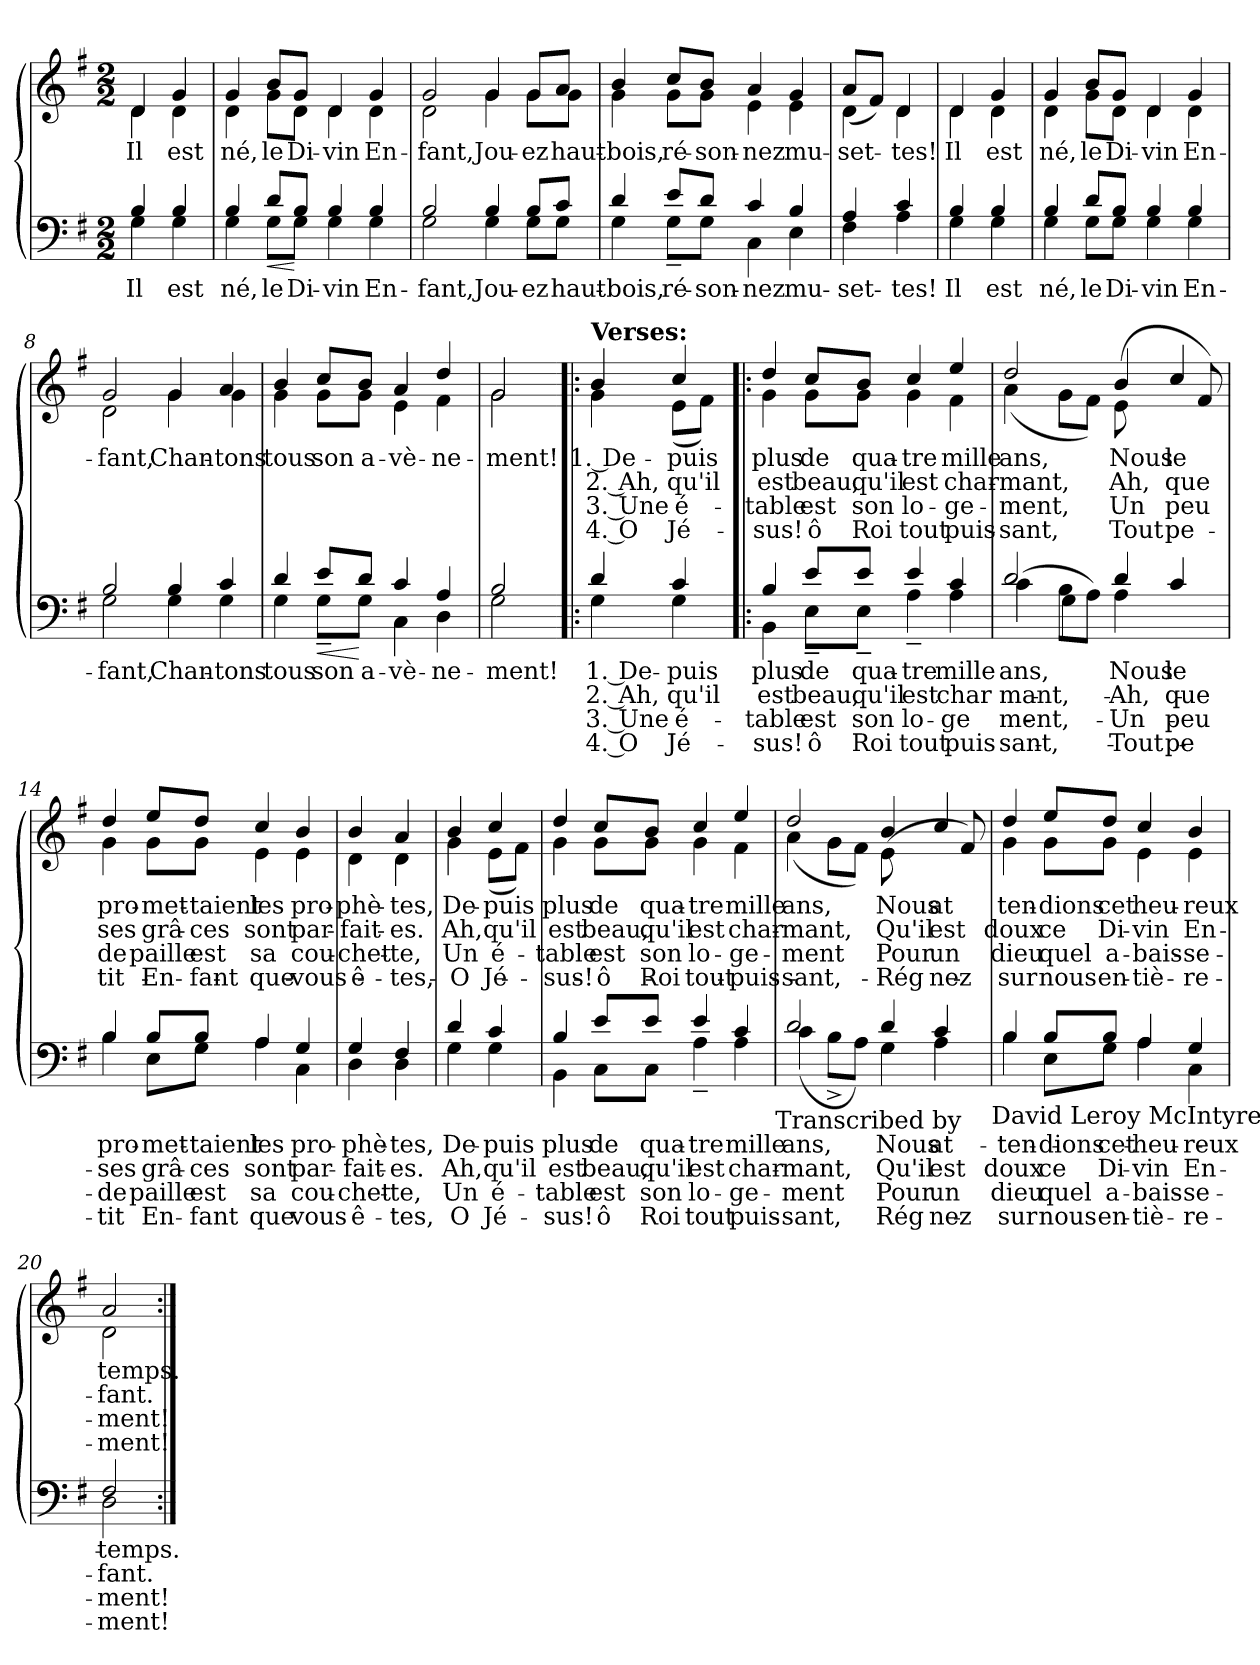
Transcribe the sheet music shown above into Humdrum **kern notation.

**kern	**text	**text	**text	**text	**dynam	**kern	**text	**text	**text	**text
*part2	*part2	*part2	*part2	*part2	*part2	*part1	*part1	*part1	*part1	*part1
*staff2	*staff2	*staff2	*staff2	*staff2	*staff2	*staff1	*staff1	*staff1	*staff1	*staff1
*clefF4	*	*	*	*	*	*clefG2	*	*	*	*
*k[f#]	*	*	*	*	*	*k[f#]	*	*	*	*
*G:	*	*	*	*	*	*G:	*	*	*	*
*M2/2	*	*	*	*	*	*M2/2	*	*	*	*
=1	=1	=1	=1	=1	=1	=1	=1	=1	=1	=1
!	!LO:LY:a	!	!	!	!	!	!LO:LY:b	!	!	!
*^	*	*	*	*	*	*^	*	*	*	*
4B/	4G\	Il	.	.	.	.	4d/	4d\	Il	.	.	.
!	!	!LO:LY:a	!	!	!	!	!	!	!LO:LY:b	!	!	!
4B/	4G\	est	.	.	.	.	4g/	4d\	est	.	.	.
=2	=2	=2	=2	=2	=2	=2	=2	=2	=2	=2	=2	=2
!	!	!LO:LY:a	!	!	!	!	!	!	!LO:LY:b	!	!	!
4B/	4G\	né,	.	.	.	.	4g/	4d\	né,	.	.	.
!	!	!LO:LY:a	!	!	!	!LO:HP:b	!	!	!LO:LY:b	!	!	!
8d/L	8G\L	le	.	.	.	<	8b/L	8g\L	le	.	.	.
!	!	!LO:LY:a	!	!	!	!	!	!	!LO:LY:b	!	!	!
8B/J	8G\J	Di-	.	.	.	[	8g/J	8d\J	Di-	.	.	.
!	!	!LO:LY:a:rj	!	!	!	!	!	!	!LO:LY:b:rj	!	!	!
4B/	4G\	-vin	.	.	.	.	4d/	4d\	-vin	.	.	.
!	!	!LO:LY:a	!	!	!	!	!	!	!LO:LY:b	!	!	!
4B/	4G\	En-	.	.	.	.	4g/	4d\	En-	.	.	.
=3	=3	=3	=3	=3	=3	=3	=3	=3	=3	=3	=3	=3
!	!	!LO:LY:a	!	!	!	!	!	!	!LO:LY:b	!	!	!
2B/	2G\	-fant,	.	.	.	.	2g/	2d\	-fant,	.	.	.
!	!	!LO:LY:a	!	!	!	!	!	!	!LO:LY:b	!	!	!
4B/	4G\	Jou-	.	.	.	.	4g/	4g\	Jou-	.	.	.
!	!	!LO:LY:a	!	!	!	!	!	!	!LO:LY:b	!	!	!
8B/L	8G\L	-ez	.	.	.	.	8g/L	8g\L	-ez	.	.	.
!	!	!LO:LY:a	!	!	!	!	!	!	!LO:LY:b	!	!	!
8c/J	8G\J	haut-	.	.	.	.	8a/J	8g\J	haut-	.	.	.
=4	=4	=4	=4	=4	=4	=4	=4	=4	=4	=4	=4	=4
!	!	!LO:LY:a	!	!	!	!	!	!	!LO:LY:b	!	!	!
4d/	4G\	-bois,	.	.	.	.	4b/	4g\	-bois,	.	.	.
!	!	!LO:LY:a	!	!	!	!	!	!	!LO:LY:b	!	!	!
8e/L	8G~<\L	ré-	.	.	.	.	8cc/L	8g\L	ré-	.	.	.
!	!	!LO:LY:a	!	!	!	!	!	!	!LO:LY:b	!	!	!
8d/J	8G\J	-son-	.	.	.	.	8b/J	8g\J	-son-	.	.	.
!	!	!LO:LY:a:rj	!	!	!	!	!	!	!LO:LY:b:rj	!	!	!
4c/	4C\	-nez	.	.	.	.	4a/	4e\	-nez	.	.	.
!	!	!LO:LY:a	!	!	!	!	!	!	!LO:LY:b	!	!	!
4B/	4E\	mu-	.	.	.	.	4g/	4e\	mu-	.	.	.
=5	=5	=5	=5	=5	=5	=5	=5	=5	=5	=5	=5	=5
!	!	!LO:LY:a	!	!	!	!	!	!	!LO:LY:b	!	!	!
4F#\	4A/	-set-	.	.	.	.	4d\	(>8a/L	-set-	.	.	.
.	.	.	.	.	.	.	.	8f#/J)	.	.	.	.
!	!	!LO:LY:a	!	!	!	!	!	!	!LO:LY:b	!	!	!
4A\	4c/	-tes!	.	.	.	.	4d\	4d/	-tes!	.	.	.
!!LO:LB:g=z	!!
=6	=6	=6	=6	=6	=6	=6	=6	=6	=6	=6	=6	=6
!	!	!LO:LY:a	!	!	!	!	!	!	!LO:LY:b	!	!	!
4B/	4G\	Il	.	.	.	.	4d/	4d\	Il	.	.	.
!	!	!LO:LY:a	!	!	!	!	!	!	!LO:LY:b	!	!	!
4B/	4G\	est	.	.	.	.	4g/	4d\	est	.	.	.
=7	=7	=7	=7	=7	=7	=7	=7	=7	=7	=7	=7	=7
!	!	!LO:LY:a	!	!	!	!	!	!	!LO:LY:b	!	!	!
4B/	4G\	né,	.	.	.	.	4g/	4d\	né,	.	.	.
!	!	!LO:LY:a	!	!	!	!	!	!	!LO:LY:b	!	!	!
8d/L	8G\L	le	.	.	.	.	8b/L	8g\L	le	.	.	.
!	!	!LO:LY:a	!	!	!	!	!	!	!LO:LY:b	!	!	!
8B/J	8G\J	Di-	.	.	.	.	8g/J	8d\J	Di-	.	.	.
!	!	!LO:LY:a	!	!	!	!	!	!	!LO:LY:b	!	!	!
4B/	4G\	-vin	.	.	.	.	4d/	4d\	-vin	.	.	.
!	!	!LO:LY:a	!	!	!	!	!	!	!LO:LY:b	!	!	!
4B/	4G\	En-	.	.	.	.	4g/	4d\	En-	.	.	.
=8	=8	=8	=8	=8	=8	=8	=8	=8	=8	=8	=8	=8
!	!	!LO:LY:a	!	!	!	!	!	!	!LO:LY:b	!	!	!
2B/	2G\	-fant,	.	.	.	.	2g/	2d\	-fant,	.	.	.
!	!	!LO:LY:a	!	!	!	!	!	!	!LO:LY:b	!	!	!
4B/	4G\	Chan-	.	.	.	.	4g/	4g\	Chan-	.	.	.
!	!	!LO:LY:a	!	!	!	!	!	!	!LO:LY:b	!	!	!
4c/	4G\	-tons	.	.	.	.	4a/	4g\	-tons	.	.	.
=9	=9	=9	=9	=9	=9	=9	=9	=9	=9	=9	=9	=9
!	!	!LO:LY:a	!	!	!	!	!	!	!LO:LY:b	!	!	!
4d/	4G\	tous	.	.	.	.	4b/	4g\	tous	.	.	.
!	!	!LO:LY:a	!	!	!	!LO:HP:b	!	!	!LO:LY:b	!	!	!
8e/L	8G~<\L	son	.	.	.	<	8cc/L	8g\L	son	.	.	.
!	!	!LO:LY:a	!	!	!	!	!	!	!LO:LY:b	!	!	!
8d/J	8G\J	a-	.	.	.	[	8b/J	8g\J	a-	.	.	.
!	!	!LO:LY:a	!	!	!	!	!	!	!LO:LY:b	!	!	!
4c/	4C\	-vè-	.	.	.	.	4a/	4e\	-vè-	.	.	.
!	!	!LO:LY:a	!	!	!	!	!	!	!LO:LY:b	!	!	!
4A/	4D\	-ne-	.	.	.	.	4dd/	4f#\	-ne-	.	.	.
=10	=10	=10	=10	=10	=10	=10	=10	=10	=10	=10	=10	=10
!	!	!LO:LY:a	!	!	!	!	!	!	!LO:LY:b	!	!	!
2G\	2B/	-ment!	.	.	.	.	2g\	2g/	-ment!	.	.	.
!!LO:LB:g=z	!!
=11!:	=11!:	=11!:	=11!:	=11!:	=11!:	=11!:	=11!:	=11!:	=11!:	=11!:	=11!:	=11!:
!	!	!	!	!	!	!	!LO:TX:a:B:t=Verses&colon;	!	!	!	!	!
!	!	!LO:LY:a:rj	!LO:LY:a:rj	!LO:LY:a:rj	!LO:LY:a:rj	!	!	!	!LO:LY:b:rj	!LO:LY:b:rj	!LO:LY:b:rj	!LO:LY:b:rj
4d/	4G\	1. De-	2. Ah,	3. Une	4. O	.	4b/	4g\	1. De-	2. Ah,	3. Une	4. O
!	!	!LO:LY:a	!LO:LY:a	!LO:LY:a	!LO:LY:a	!	!	!	!LO:LY:b	!LO:LY:b	!LO:LY:b	!LO:LY:b
4c/	4G\	-puis	qu'il	é-	Jé-	.	4cc/	(<8e\L	-puis	qu'il	é-	Jé-
.	.	.	.	.	.	.	.	8f#\J)	.	.	.	.
=12	=12	=12	=12	=12	=12	=12	=12	=12	=12	=12	=12	=12
!	!	!LO:LY:a	!LO:LY:a	!LO:LY:a	!LO:LY:a	!	!	!	!LO:LY:b	!LO:LY:b	!LO:LY:b	!LO:LY:b
4B/	4BB\	plus	est	-table	-sus!	.	4dd/	4g\	plus	est	-table	-sus!
!	!	!LO:LY:a	!LO:LY:a	!LO:LY:a	!LO:LY:a	!	!	!	!LO:LY:b	!LO:LY:b	!LO:LY:b	!LO:LY:b
8e/L	8E~<\L	de	beau,	est	ô	.	8cc/L	8g\L	de	beau,	est	ô
!	!	!LO:LY:a	!LO:LY:a	!LO:LY:a	!LO:LY:a	!	!	!	!LO:LY:b	!LO:LY:b	!LO:LY:b	!LO:LY:b
8e/J	8E~<\J	qua-	qu'il	son	Roi	.	8b/J	8g\J	qua-	qu'il	son	Roi
!	!	!LO:LY:a	!LO:LY:a	!LO:LY:a	!LO:LY:a	!	!	!	!LO:LY:b	!LO:LY:b	!LO:LY:b	!LO:LY:b
4e/	4A~<\	-tre	est	lo-	tout	.	4cc/	4g\	-tre	est	lo-	tout
!	!	!LO:LY:a	!LO:LY:a	!LO:LY:a	!LO:LY:a	!	!	!	!LO:LY:b	!LO:LY:b	!LO:LY:b	!LO:LY:b
4c/	4A\	mille	char-	-ge-	puis-	.	4ee/	4f#\	mille	char-	-ge-	puis-
=13	=13	=13	=13	=13	=13	=13	=13	=13	=13	=13	=13	=13
!	!	!LO:LY:a	!LO:LY:a	!LO:LY:a	!LO:LY:a	!	!	!	!LO:LY:b	!LO:LY:b	!LO:LY:b	!LO:LY:b
*^	*^	*	*	*	*	*	*	*^	*	*	*	*
16ryy	2d/	(<4c\	4ryy	ans,	-mant,	-ment,	-sant,	.	2dd/	(<4a\	4ryy	ans,	-mant,	-ment,	-sant,
2...ryy	.	.	.	.	.	.	.	.	.	.	.	.	.	.	.
.	.	8B\L	4G\	.	.	.	.	.	.	8g\L	4g\	.	.	.	.
.	.	8A\J)	.	.	.	.	.	.	.	8f#\J)	.	.	.	.	.
!	!	!	!	!LO:LY:a	!LO:LY:a	!LO:LY:a	!LO:LY:a	!	!	!	!	!LO:LY:b	!LO:LY:b	!LO:LY:b	!LO:LY:b
.	4A\	4d/	4ryy	Nous	Ah,	Un	Tout	.	(<8e\	4b/	4ryy	Nous	Ah,	Un	Tout
.	.	.	.	.	.	.	.	.	4ryy	.	.	.	.	.	.
!	!	!	!	!LO:LY:a	!LO:LY:a	!LO:LY:a	!LO:LY:a	!	!	!	!	!LO:LY:b	!LO:LY:b	!LO:LY:b	!LO:LY:b
.	4ryy	4ryy	4c/	le	que	peu	pe-	.	.	4ryy	4cc/	le	que	peu	pe-
.	.	.	.	.	.	.	.	.	8f#/)	.	.	.	.	.	.
*v	*v	*v	*v	*	*	*	*	*	*	*	*	*	*	*	*
*	*	*	*	*	*	*v	*v	*v	*	*	*	*
=14	=14	=14	=14	=14	=14	=14	=14	=14	=14	=14
!	!LO:LY:a	!LO:LY:a	!LO:LY:a	!LO:LY:a	!	!	!LO:LY:b	!LO:LY:b	!LO:LY:b	!LO:LY:b
*^	*	*	*	*	*	*^	*	*	*	*
4B/	4B\	pro-	ses	de	-tit	.	4dd/	4g\	pro-	ses	de	-tit
!	!	!LO:LY:a	!LO:LY:a	!LO:LY:a	!LO:LY:a	!	!	!	!LO:LY:b	!LO:LY:b	!LO:LY:b	!LO:LY:b
8B/L	8E\L	-met-	grâ-	paille	En-	.	8ee/L	8g\L	-met-	grâ-	paille	En-
!	!	!LO:LY:a	!LO:LY:a	!LO:LY:a	!LO:LY:a	!	!	!	!LO:LY:b	!LO:LY:b	!LO:LY:b	!LO:LY:b
8B/J	8G\J	-taient	-ces	est	-fant	.	8dd/J	8g\J	-taient	-ces	est	-fant
!	!	!LO:LY:a	!LO:LY:a	!LO:LY:a	!LO:LY:a	!	!	!	!LO:LY:b	!LO:LY:b	!LO:LY:b	!LO:LY:b
4A/	4A\	les	sont	sa	que	.	4cc/	4e\	les	sont	sa	que
!	!	!LO:LY:a	!LO:LY:a	!LO:LY:a	!LO:LY:a	!	!	!	!LO:LY:b	!LO:LY:b	!LO:LY:b	!LO:LY:b
4G/	4C\	pro-	par-	cou-	vous	.	4b/	4e\	pro-	par-	cou-	vous
=15	=15	=15	=15	=15	=15	=15	=15	=15	=15	=15	=15	=15
!	!	!LO:LY:a	!LO:LY:a	!LO:LY:a	!LO:LY:a	!	!	!	!LO:LY:b	!LO:LY:b	!LO:LY:b	!LO:LY:b
4D\	4G/	-phè-	-fait-	-chet-	ê-	.	4d\	4b/	-phè-	-fait-	-chet-	ê-
!	!	!LO:LY:a	!LO:LY:a	!LO:LY:a	!LO:LY:a	!	!	!	!LO:LY:b	!LO:LY:b	!LO:LY:b	!LO:LY:b
4D\	4F#/	-tes,	-es.	-te,	-tes,	.	4d\	4a/	-tes,	-es.	-te,	-tes,
!!LO:LB:g=z	!!
=16	=16	=16	=16	=16	=16	=16	=16	=16	=16	=16	=16	=16
!	!	!LO:LY:a	!LO:LY:a	!LO:LY:a	!LO:LY:a	!	!	!	!LO:LY:b	!LO:LY:b	!LO:LY:b	!LO:LY:b
4d/	4G\	De-	Ah,	Un	O	.	4b/	4g\	De-	Ah,	Un	O
!	!	!LO:LY:a	!LO:LY:a	!LO:LY:a	!LO:LY:a	!	!	!	!LO:LY:b	!LO:LY:b	!LO:LY:b	!LO:LY:b
4c/	4G\	-puis	qu'il	é-	Jé-	.	4cc/	(<8e\L	-puis	qu'il	é-	Jé-
.	.	.	.	.	.	.	.	8f#\J)	.	.	.	.
=17	=17	=17	=17	=17	=17	=17	=17	=17	=17	=17	=17	=17
!	!	!LO:LY:a	!LO:LY:a	!LO:LY:a	!LO:LY:a	!	!	!	!LO:LY:b	!LO:LY:b	!LO:LY:b	!LO:LY:b
4B/	4BB\	plus	est	-table	-sus!	.	4dd/	4g\	plus	est	-table	-sus!
!	!	!LO:LY:a	!LO:LY:a	!LO:LY:a	!LO:LY:a	!	!	!	!LO:LY:b	!LO:LY:b	!LO:LY:b	!LO:LY:b
8e/L	8C\L	de	beau,	est	ô	.	8cc/L	8g\L	de	beau,	est	ô
!	!	!LO:LY:a	!LO:LY:a	!LO:LY:a	!LO:LY:a	!	!	!	!LO:LY:b	!LO:LY:b	!LO:LY:b	!LO:LY:b
8e/J	8C\J	qua-	qu'il	son	Roi	.	8b/J	8g\J	qua-	qu'il	son	Roi
!	!	!LO:LY:a	!LO:LY:a	!LO:LY:a	!LO:LY:a	!	!	!	!LO:LY:b	!LO:LY:b	!LO:LY:b	!LO:LY:b
4e/	4A~<\	-tre	est	lo-	tout	.	4cc/	4g\	-tre	est	lo-	tout
!	!	!LO:LY:a	!LO:LY:a	!LO:LY:a	!LO:LY:a	!	!	!	!LO:LY:b	!LO:LY:b	!LO:LY:b	!LO:LY:b
4c/	4A\	mille	char-	-ge-	puis-	.	4ee/	4f#\	mille	char-	-ge-	puis-
!	!LO:TX:b:t=Transcribed by	!	!	!	!	!	!	!	!	!	!	!
=18	=18	=18	=18	=18	=18	=18	=18	=18	=18	=18	=18	=18
!	!	!LO:LY:a	!LO:LY:a	!LO:LY:a	!LO:LY:a	!	!	!	!LO:LY:b	!LO:LY:b	!LO:LY:b	!LO:LY:b
*	*^	*	*	*	*	*	*^	*^	*	*	*	*
2d/	(<4c\	2.ryy	ans,	-mant,	-ment	-sant,	.	2dd/	(<4a\	4ryy	2ryy	ans,	-mant,	-ment	-sant,
.	8B^<\L	.	.	.	.	.	.	.	8g\L	4g\	.	.	.	.	.
.	8A\J)	.	.	.	.	.	.	.	8f#\J)	.	.	.	.	.	.
!	!	!	!LO:LY:a	!LO:LY:a	!LO:LY:a	!LO:LY:a	!	!	!	!	!	!LO:LY:b	!LO:LY:b	!LO:LY:b	!LO:LY:b
4G\	4d/	.	Nous	Qu'il	Pour	Rég-	.	4b/	4ryy	4ryy	(<8e\	Nous	Qu'il	Pour	Rég-
.	.	.	.	.	.	.	.	.	.	.	4ryy	.	.	.	.
!	!	!	!LO:LY:a	!LO:LY:a	!LO:LY:a	!LO:LY:a	!	!	!	!	!	!LO:LY:b	!LO:LY:b	!LO:LY:b	!LO:LY:b
4ryy	4c/	4A\	at-	est	un	-nez	.	4ryy	4ryy	4cc/	.	at-	est	un	-nez
.	.	.	.	.	.	.	.	.	.	.	8f#/)	.	.	.	.
*v	*v	*v	*	*	*	*	*	*	*	*	*	*	*	*	*
!LO:TX:b:t=David Leroy McIntyre III, 201	!	!	!	!	!	!	!	!	!	!	!	!	!
=19	=19	=19	=19	=19	=19	=19	=19	=19	=19	=19	=19	=19	=19
!	!LO:LY:a	!LO:LY:a	!LO:LY:a	!LO:LY:a	!	!	!	!	!	!LO:LY:b	!LO:LY:b	!LO:LY:b	!LO:LY:b
*^	*	*	*	*	*	*	*v	*v	*v	*	*	*	*
4B/	4B\	-ten-	doux	dieu	sur	.	4dd/	4g\	-ten-	doux	dieu	sur
!	!	!LO:LY:a	!LO:LY:a	!LO:LY:a	!LO:LY:a	!	!	!	!LO:LY:b	!LO:LY:b	!LO:LY:b	!LO:LY:b
8B/L	8E\L	-dions	ce	quel	nous	.	8ee/L	8g\L	-dions	ce	quel	nous
!	!	!LO:LY:a	!LO:LY:a	!LO:LY:a	!LO:LY:a	!	!	!	!LO:LY:b	!LO:LY:b	!LO:LY:b	!LO:LY:b
8B/J	8G\J	cet	Di-	a-	en-	.	8dd/J	8g\J	cet	Di-	a-	en-
!	!	!LO:LY:a	!LO:LY:a	!LO:LY:a	!LO:LY:a	!	!	!	!LO:LY:b	!LO:LY:b	!LO:LY:b	!LO:LY:b
4A/	4A\	heu-	-vin	-bais-	-tiè-	.	4cc/	4e\	heu-	-vin	-bais-	-tiè-
!	!	!LO:LY:a	!LO:LY:a	!LO:LY:a	!LO:LY:a	!	!	!	!LO:LY:b	!LO:LY:b	!LO:LY:b	!LO:LY:b
4G/	4C\	-reux	En-	-se-	-re-	.	4b/	4e\	-reux	En-	-se-	-re-
=20	=20	=20	=20	=20	=20	=20	=20	=20	=20	=20	=20	=20
!	!	!LO:LY:a	!LO:LY:a	!LO:LY:a	!LO:LY:a	!	!	!	!LO:LY:b	!LO:LY:b	!LO:LY:b	!LO:LY:b
2D\	2F#/	temps.	-fant.	-ment!	-ment!	.	2d\	2a/	temps.	-fant.	-ment!	-ment!
*v	*v	*	*	*	*	*	*	*	*	*	*	*
*	*	*	*	*	*	*v	*v	*	*	*	*
=:|!	=:|!	=:|!	=:|!	=:|!	=:|!	=:|!	=:|!	=:|!	=:|!	=:|!
*-	*-	*-	*-	*-	*-	*-	*-	*-	*-	*-
